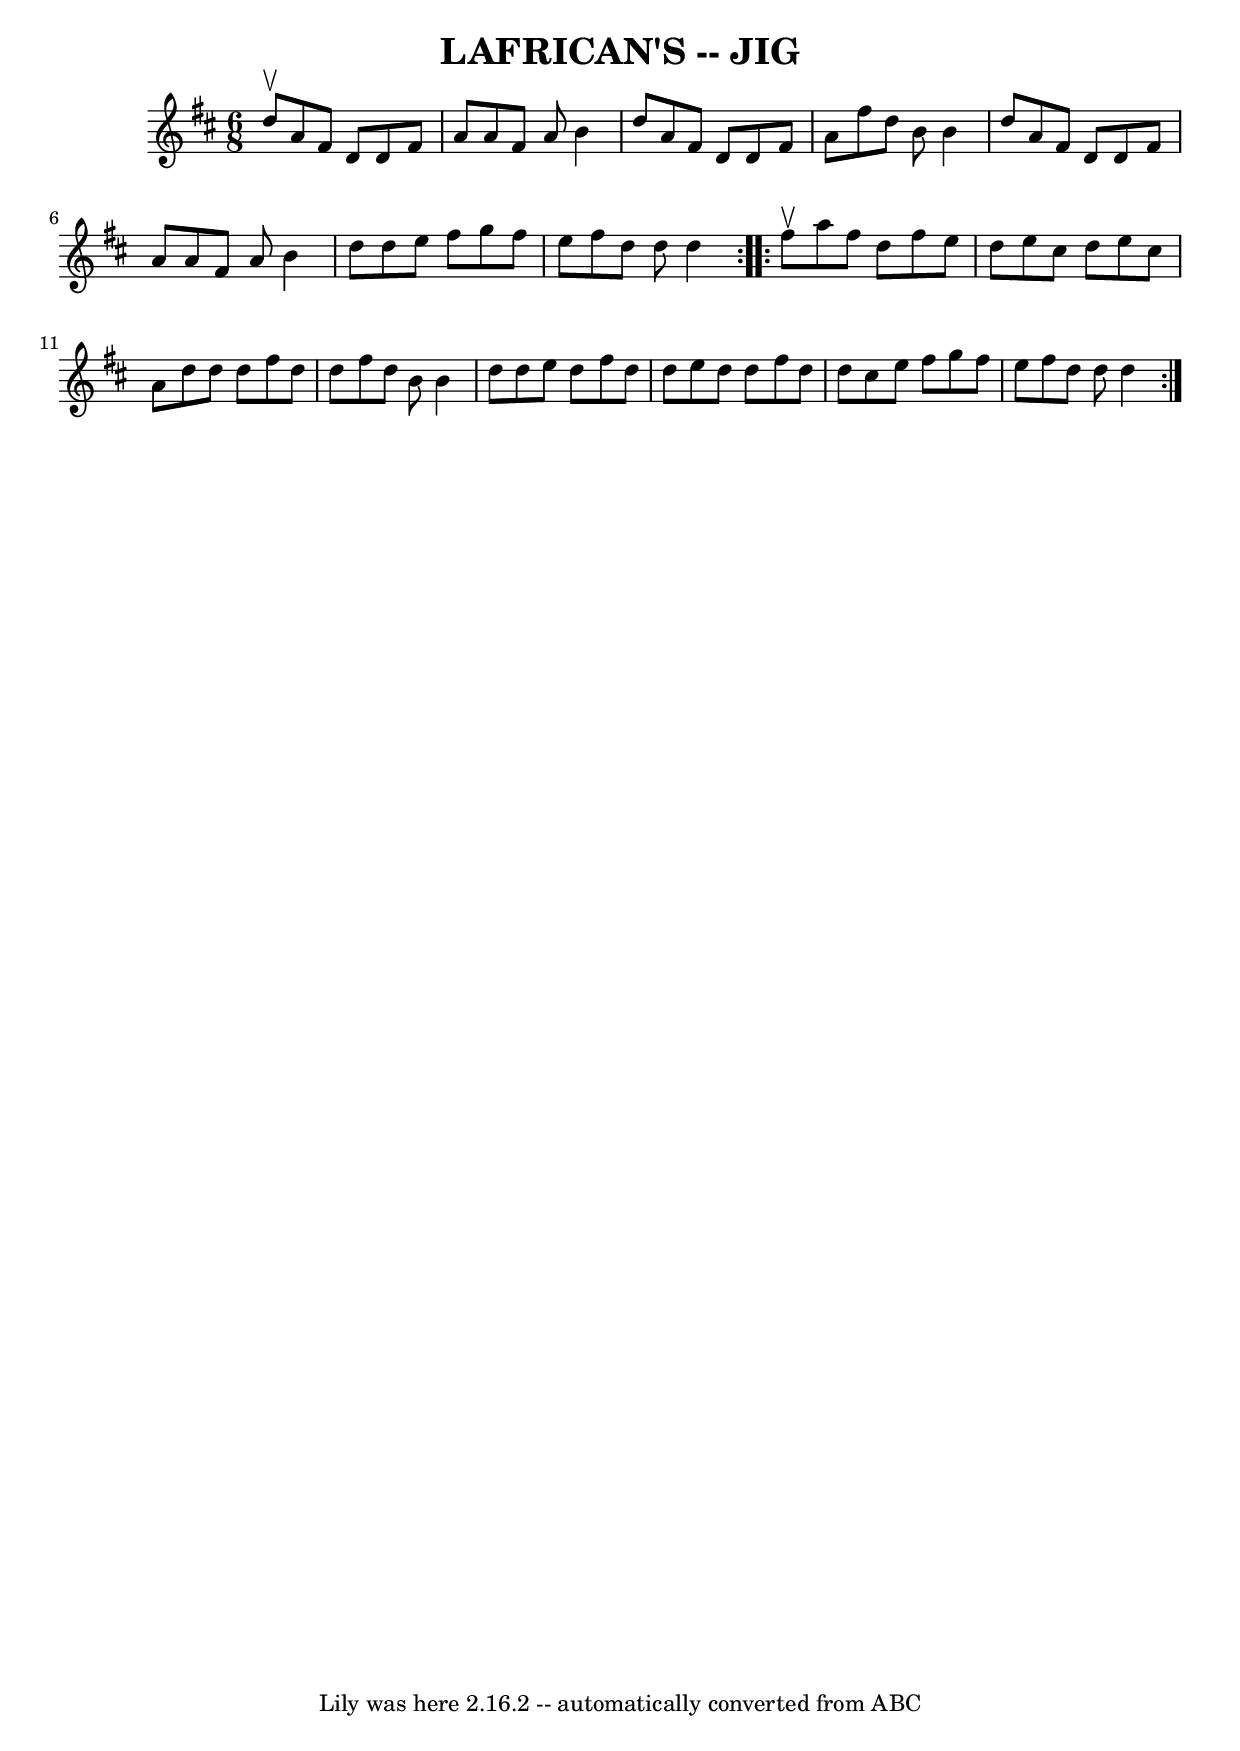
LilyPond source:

\version "2.7.40"
\include "Mammoth.ily"
\header {
	%% book = "Ryan's Mammoth Collection of Fiddle Tunes"
	crossRefNumber = "1"
	footnotes = ""
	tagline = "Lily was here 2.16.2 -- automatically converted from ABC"
	title = "LAFRICAN'S -- JIG"
}
voicedefault =  {


\repeat volta 2 {
\time 6/8 \key d \major d''8^\upbow       |
 a'8 fis'8 d'8    
d'8 fis'8 a'8    |
 a'8 fis'8 a'8 b'4 d''8    
|
 a'8 fis'8 d'8 d'8 fis'8 a'8    |
 fis''8    
d''8 b'8 b'4 d''8        |
 a'8 fis'8 d'8 d'8    
fis'8 a'8    |
 a'8 fis'8 a'8 b'4 d''8    |
   
d''8 e''8 fis''8 g''8 fis''8 e''8 fis''8 d''8 d''8    
d''4    }     \repeat volta 2 { fis''8^\upbow       |
 a''8    
fis''8 d''8 fis''8 e''8 d''8    |
 e''8 cis''8 d''8   
 e''8 cis''8 a'8    |
 d''8 d''8 d''8 fis''8 d''8    
d''8    |
 fis''8 d''8 b'8 b'4 d''8        |
 d''8  
 e''8 d''8 fis''8 d''8 d''8    |
 e''8 d''8 d''8    
fis''8 d''8 d''8    |
 cis''8 e''8 fis''8 g''8 fis''8 
 e''8    |
 fis''8 d''8 d''8 d''4    }   
}

\score{
    <<

	\context Staff="default"
	{
	    \voicedefault 
	}

    >>
	\layout {
	}
	\midi {}
}
